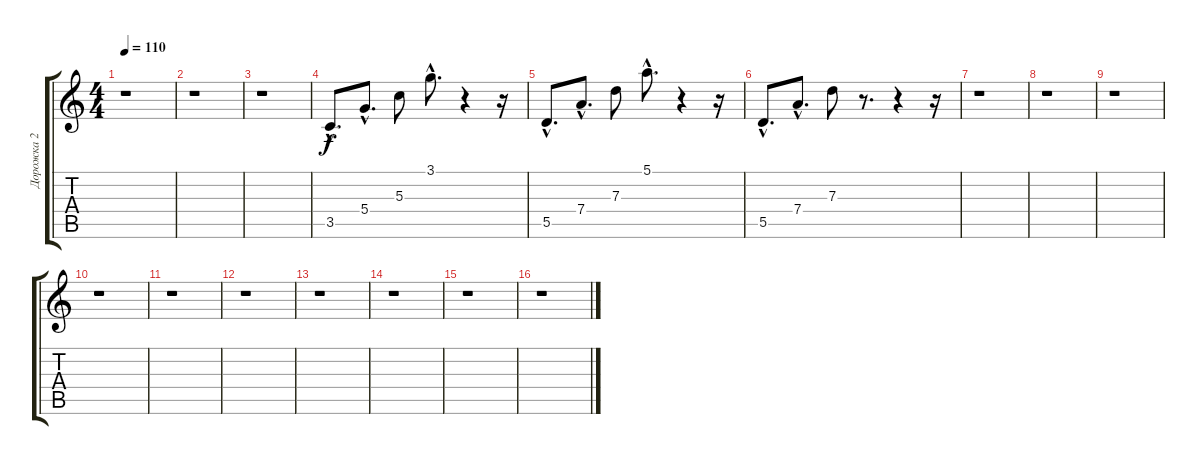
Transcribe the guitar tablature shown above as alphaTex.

\track ("Дорожка 2" "Дорожка 2") {instrument electricguitarclean}
\staff {score tabs}
\tuning (E4 B3 G3 D3 A2 E2) {hide}
\ts (4 4)
\tempo 110
\clef g2
\ks c
r.1{dy f} |
r.1 |
r.1 |
3.5{hac}.8{d} 5.4{hac}.8{d} 5.3.8 3.1{hac}.8{d} r.4 r.16 |
5.5{hac}.8{d} 7.4{hac}.8{d} 7.3.8 5.1{hac}.8{d} r.4 r.16 |
5.5{hac}.8{d} 7.4{hac}.8{d} 7.3.8 r.8{d} r.4 r.16 |
r.1 |
r.1 |
r.1 |
r.1 |
r.1 |
r.1 |
r.1 |
r.1 |
r.1 |
r.1
